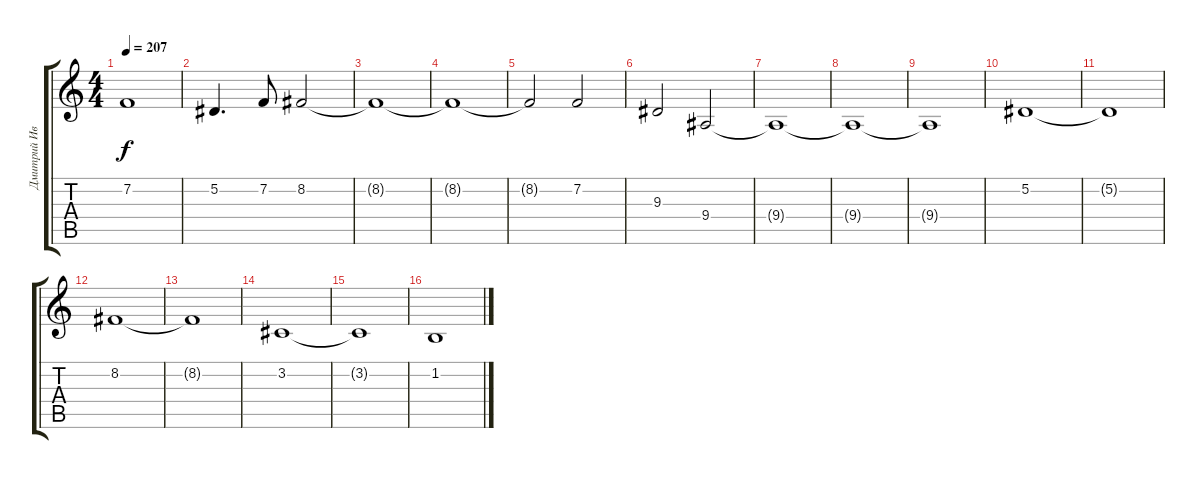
\track ("Дмитрий Иванов" "Дмитрий Ив") {instrument frenchhorn}
\staff {score tabs}
\tuning (Eb4 Bb3 Gb3 Db3 Ab2 Eb2) {hide}
\ts (4 4)
\tempo 207
\clef g2
\ks c
7.2.1{dy f} |
5.2.4{d instrument frenchhorn} 7.2.8 8.2.2 |
8.2{t}.1 |
8.2{t}.1 |
8.2{t}.2 7.2.2 |
9.3.2 9.4.2 |
9.4{t}.1 |
9.4{t}.1 |
9.4{t}.1 |
5.2.1{instrument stringensemble2} |
5.2{t}.1 |
8.2.1 |
8.2{t}.1 |
3.2.1 |
3.2{t}.1 |
1.2.1
